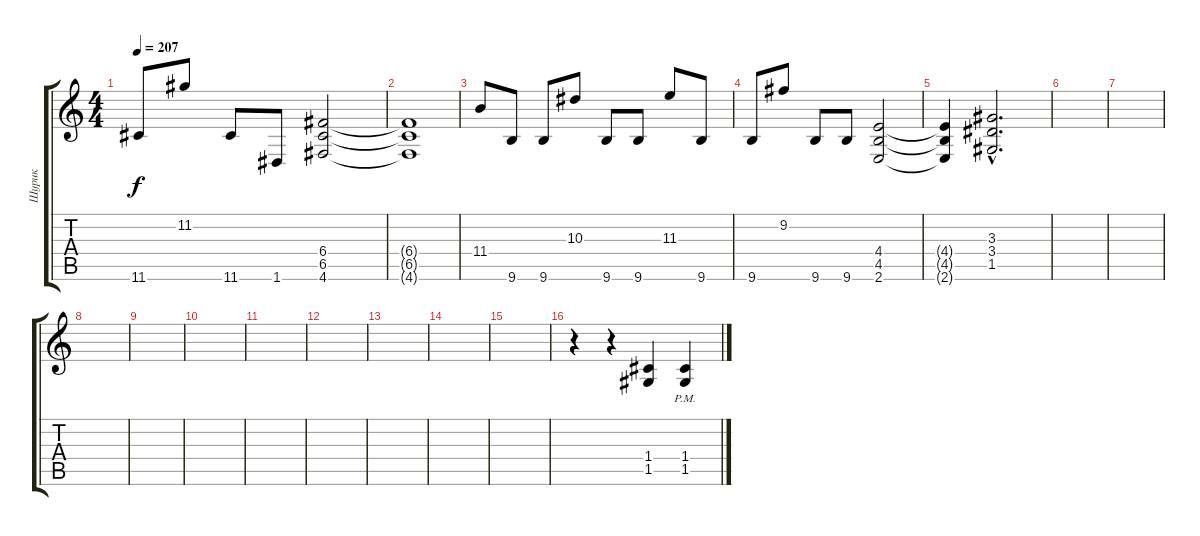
\track ("Шурик" "Шурик") {instrument distortionguitar}
\staff {score tabs}
\tuning (D4 A3 F3 C3 G2 D2) {hide}
\ts (4 4)
\tempo 207
\clef g2
\ks c
11.6.8{dy f} 11.2.8 11.6.8 1.6.8 (6.4 6.5 4.6).2 |
(6.4{t} 6.5{t} 4.6{t}).1 |
11.4.8 9.6.8 9.6.8 10.3.8 9.6.8 9.6.8 11.3.8 9.6.8 |
9.6.8 9.2.8 9.6.8 9.6.8 (4.4 4.5 2.6).2 |
(4.4{t} 4.5{t} 2.6{t}).4 (3.3{hac} 3.4{hac} 1.5{hac}).2{d} |
|
|
|
|
|
|
|
|
|
|
r.4 r.4 (1.4 1.5).4 (1.4{pm} 1.5{pm}).4
